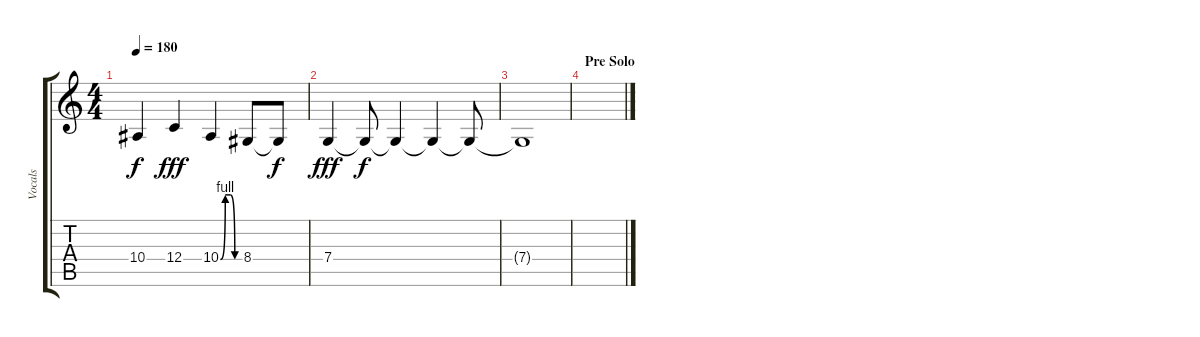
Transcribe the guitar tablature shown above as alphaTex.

\track ("Vocals" "Vocals") {instrument lead2sawtooth}
\staff {score tabs}
\tuning (D4 A3 F3 C3 G2 C2) {hide}
\ts (4 4)
\tempo 180
\clef g2
\ks c
10.4{t}.4{dy f} 12.4.4{dy fff} 10.4{be (custom 0 0 15 4 30 4 45 0 60 0)}.4 8.4.8 8.4{t}.8{dy f} |
7.4.4{dy fff} 7.4{t}.8{dy f} 7.4{t}.4 7.4{t}.4 7.4{t}.8 |
7.4{t}.1 |
\section ("" "Pre Solo")
